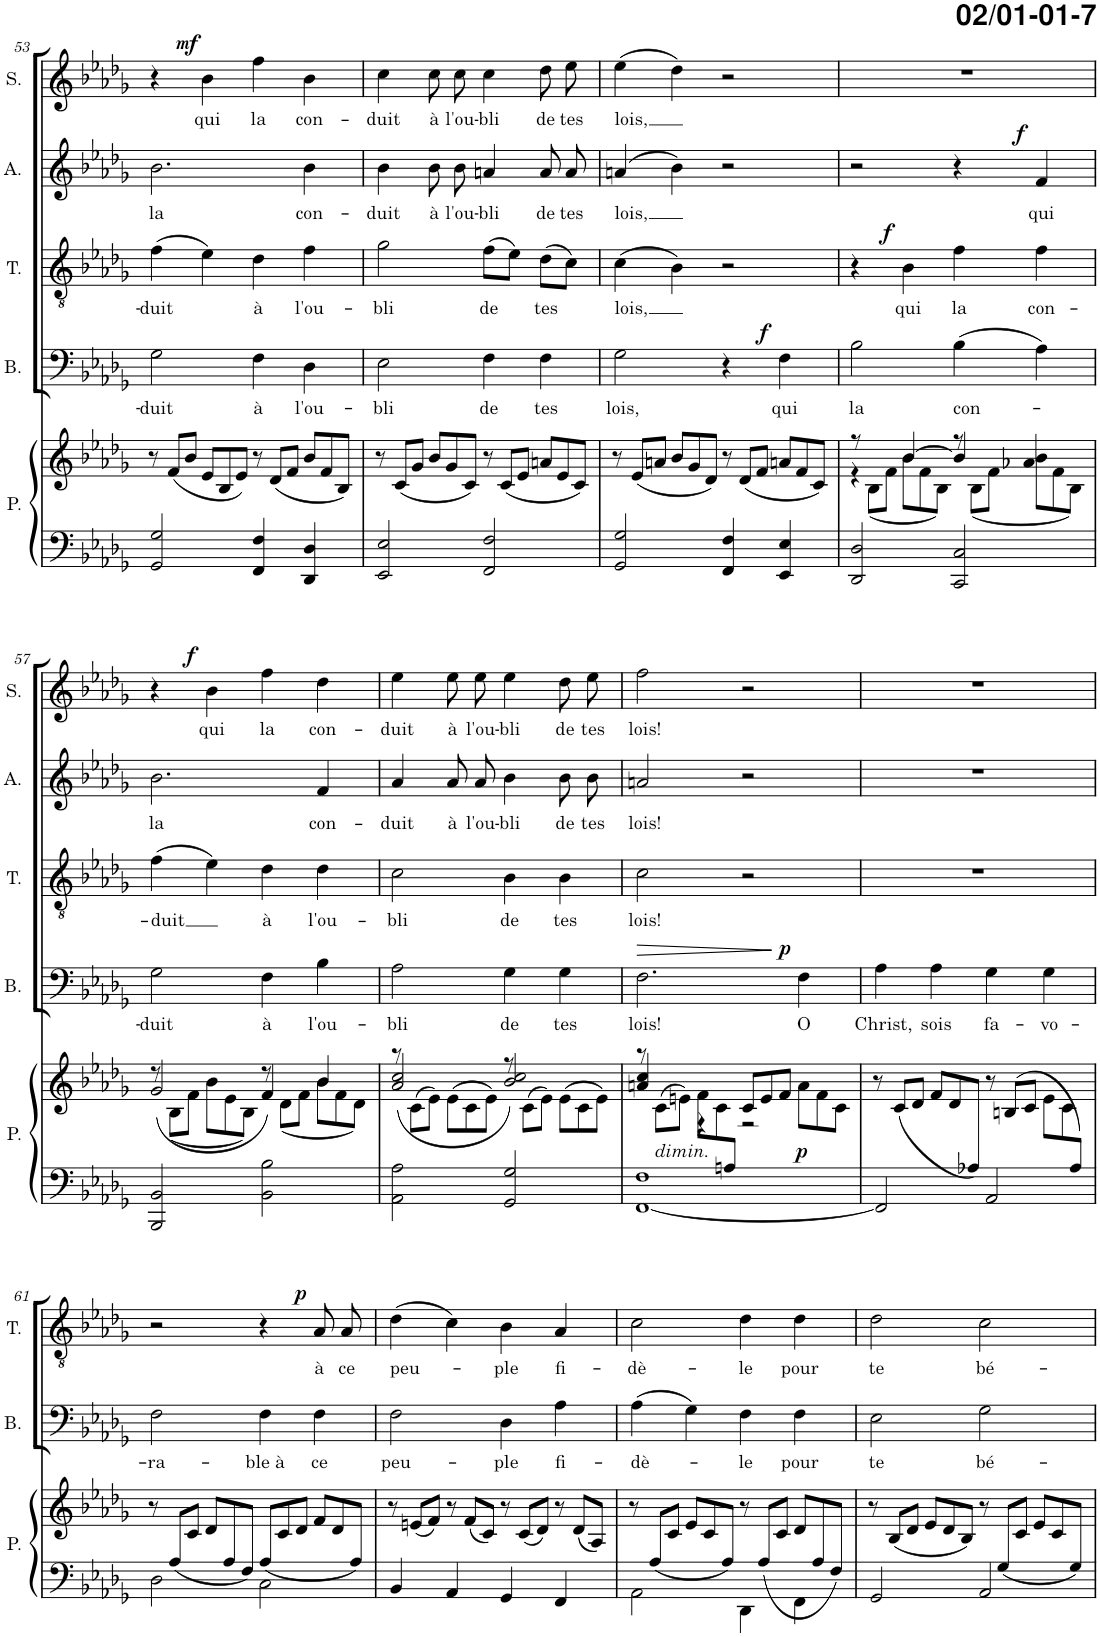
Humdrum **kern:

**kern	**kern	**dynam	**kern	**text	**dynam	**kern	**text	**dynam	**kern	**text	**dynam	**kern	**text	**dynam
*part5	*part5	*part5	*part4	*part4	*part4	*part3	*part3	*part3	*part2	*part2	*part2	*part1	*part1	*part1
*staff6	*staff5	*staff5/6	*staff4	*staff4	*staff4	*staff3	*staff3	*staff3	*staff2	*staff2	*staff2	*staff1	*staff1	*staff1
*I"Piano	*	*	*I"Bass	*	*	*I"Tenor	*	*	*I"Alto	*	*	*I"Soprano	*	*
*I'P.	*	*	*I'B.	*	*	*I'T.	*	*	*I'A.	*	*	*I'S.	*	*
!!LO:PB:g=z
*clefF4	*clefG2	*	*clefF4	*	*	*clefGv2	*	*	*clefG2	*	*	*clefG2	*	*
*k[b-e-a-d-g-]	*k[b-e-a-d-g-]	*	*k[b-e-a-d-g-]	*	*	*k[b-e-a-d-g-]	*	*	*k[b-e-a-d-g-]	*	*	*k[b-e-a-d-g-]	*	*
*M4/4	*M4/4	*	*M4/4	*	*	*M4/4	*	*	*M4/4	*	*	*M4/4	*	*
*met(c)	*met(c)	*	*met(c)	*	*	*met(c)	*	*	*met(c)	*	*	*met(c)	*	*
*	*Xtuplet	*	*	*	*	*	*	*	*	*	*	*	*	*
=53	=53	=53	=53	=53	=53	=53	=53	=53	=53	=53	=53	=53	=53	=53
!	!	!	!	!LO:LY:b	!	!	!LO:LY:b	!	!	!LO:LY:b	!	!	!	!
2GG-/ 2G-/	12r	.	2G-\	-duit	.	(4f\	-duit	.	2.b-\	la	.	4r	.	.
.	(12f/L	.	.	.	.	.	.	.	.	.	.	.	.	.
.	12b-/J	.	.	.	.	.	.	.	.	.	.	.	.	.
!	!	!	!	!	!	!	!	!	!	!	!	!	!LO:LY:b	!LO:DY:a
.	12e-/L	.	.	.	.	4e-\)	.	.	.	.	.	4b-\	qui	mf
.	12B-/	.	.	.	.	.	.	.	.	.	.	.	.	.
.	12e-/J)	.	.	.	.	.	.	.	.	.	.	.	.	.
!	!	!	!	!LO:LY:b	!	!	!LO:LY:b	!	!	!	!	!	!LO:LY:b	!
4FF/ 4F/	12r	.	4F\	à	.	4d-\	à	.	.	.	.	4ff\	la	.
.	(12d-/L	.	.	.	.	.	.	.	.	.	.	.	.	.
.	12f/J	.	.	.	.	.	.	.	.	.	.	.	.	.
!	!	!	!	!LO:LY:b	!	!	!LO:LY:b	!	!	!LO:LY:b	!	!	!LO:LY:b	!
4DD-/ 4D-/	12b-/L	.	4D-\	l'ou-	.	4f\	l'ou-	.	4b-\	con-	.	4b-\	con-	.
.	12f/	.	.	.	.	.	.	.	.	.	.	.	.	.
.	12B-/J)	.	.	.	.	.	.	.	.	.	.	.	.	.
=54	=54	=54	=54	=54	=54	=54	=54	=54	=54	=54	=54	=54	=54	=54
!	!	!	!	!LO:LY:b	!	!	!LO:LY:b	!	!	!LO:LY:b	!	!	!LO:LY:b	!
2EE-/ 2E-/	12r	.	2E-\	-bli	.	2g-\	-bli	.	4b-\	-duit	.	4cc\	-duit	.
.	(12c/L	.	.	.	.	.	.	.	.	.	.	.	.	.
.	12g-/J	.	.	.	.	.	.	.	.	.	.	.	.	.
!	!	!	!	!	!	!	!	!	!	!LO:LY:b	!	!	!LO:LY:b	!
.	12b-/L	.	.	.	.	.	.	.	8b-\L	à	.	8cc\L	à	.
.	12g-/	.	.	.	.	.	.	.	.	.	.	.	.	.
!	!	!	!	!	!	!	!	!	!	!LO:LY:b	!	!	!LO:LY:b	!
.	.	.	.	.	.	.	.	.	8b-\J	l'ou-	.	8cc\J	l'ou-	.
.	12c/J)	.	.	.	.	.	.	.	.	.	.	.	.	.
!	!	!	!	!LO:LY:b	!	!	!LO:LY:b	!	!	!LO:LY:b	!	!	!LO:LY:b	!
2FF/ 2F/	12r	.	4F\	de	.	(8f\L	de	.	4an/	-bli	.	4cc\	-bli	.
.	(12c/L	.	.	.	.	.	.	.	.	.	.	.	.	.
.	.	.	.	.	.	8e-\J)	.	.	.	.	.	.	.	.
.	12e-/J	.	.	.	.	.	.	.	.	.	.	.	.	.
!	!	!	!	!LO:LY:b	!	!	!LO:LY:b	!	!	!LO:LY:b	!	!	!LO:LY:b	!
.	12an/L	.	4F\	tes	.	(8d-\L	tes	.	8a/L	de	.	8dd-\L	de	.
.	12e-/	.	.	.	.	.	.	.	.	.	.	.	.	.
!	!	!	!	!	!	!	!	!	!	!LO:LY:b	!	!	!LO:LY:b	!
.	.	.	.	.	.	8c\J)	.	.	8a/J	tes	.	8ee-\J	tes	.
.	12c/J)	.	.	.	.	.	.	.	.	.	.	.	.	.
=55	=55	=55	=55	=55	=55	=55	=55	=55	=55	=55	=55	=55	=55	=55
!	!	!	!	!LO:LY:b	!	!	!LO:LY:b	!	!	!LO:LY:b	!	!	!LO:LY:b	!
2GG-/ 2G-/	12r	.	2G-\	lois,	.	(4c\	lois,	.	(4an/	lois,	.	(4ee-\	lois,	.
.	(12e-/L	.	.	.	.	.	.	.	.	.	.	.	.	.
.	12an/J	.	.	.	.	.	.	.	.	.	.	.	.	.
.	12b-/L	.	.	.	.	4B-\)	.	.	4b-\)	.	.	4dd-\)	.	.
.	12g-/	.	.	.	.	.	.	.	.	.	.	.	.	.
.	12d-/J)	.	.	.	.	.	.	.	.	.	.	.	.	.
4FF/ 4F/	12r	.	4r	.	.	2r	.	.	2r	.	.	2r	.	.
.	(12d-/L	.	.	.	.	.	.	.	.	.	.	.	.	.
.	12f/J	.	.	.	.	.	.	.	.	.	.	.	.	.
!	!	!	!	!LO:LY:b	!LO:DY:a	!	!	!	!	!	!	!	!	!
4EE-/ 4E-/	12an/L	.	4F\	qui	f	.	.	.	.	.	.	.	.	.
.	12f/	.	.	.	.	.	.	.	.	.	.	.	.	.
.	12c/J)	.	.	.	.	.	.	.	.	.	.	.	.	.
=56	=56	=56	=56	=56	=56	=56	=56	=56	=56	=56	=56	=56	=56	=56
*	*^	*	*	*	*	*	*	*	*	*	*	*	*	*
!	!	!	!	!	!LO:LY:b	!	!	!	!	!	!	!	!	!	!
2DD-/ 2D-/	12r	4r	.	2B-\	la	.	4r	.	.	2r	.	.	1r	.	.
.	(<12B-\L	.	.	.	.	.	.	.	.	.	.	.	.	.	.
.	12f\J	.	.	.	.	.	.	.	.	.	.	.	.	.	.
!	!	!	!	!	!	!	!	!LO:LY:b	!LO:DY:a	!	!	!	!	!	!
.	12b-\L	[4b-/	.	.	.	.	4B-\	qui	f	.	.	.	.	.	.
.	12f\	.	.	.	.	.	.	.	.	.	.	.	.	.	.
.	12B-\J)	.	.	.	.	.	.	.	.	.	.	.	.	.	.
!	!	!	!	!	!LO:LY:b	!	!	!LO:LY:b	!	!	!	!	!	!	!
2CC/ 2C/	12r	4b-/]	.	(4B-\	con-	.	4f\	la	.	4r	.	.	.	.	.
.	(<12B-\L	.	.	.	.	.	.	.	.	.	.	.	.	.	.
.	12f\J	.	.	.	.	.	.	.	.	.	.	.	.	.	.
!	!	!	!	!	!	!	!	!LO:LY:b	!	!	!LO:LY:b	!LO:DY:a	!	!	!
.	12b-\L	4a-X/	.	4A-\)	.	.	4f\	con-	.	4f/	qui	f	.	.	.
.	12f\	.	.	.	.	.	.	.	.	.	.	.	.	.	.
.	12B-\J)	.	.	.	.	.	.	.	.	.	.	.	.	.	.
!!LO:LB:g=z
=57	=57	=57	=57	=57	=57	=57	=57	=57	=57	=57	=57	=57	=57	=57	=57
!	!	!	!	!	!LO:LY:b	!	!	!LO:LY:b	!	!	!LO:LY:b	!	!	!	!
2BBB-/ 2BB-/	12r	(2g-/	.	2G-\	-duit	.	(4f\	-duit	.	2.b-\	la	.	4r	.	.
.	(<12B-\L	.	.	.	.	.	.	.	.	.	.	.	.	.	.
.	12f\J	.	.	.	.	.	.	.	.	.	.	.	.	.	.
!	!	!	!	!	!	!	!	!	!	!	!	!	!	!LO:LY:b	!LO:DY:a
.	12b-\L	.	.	.	.	.	4e-\)	.	.	.	.	.	4b-\	qui	f
.	12e-\	.	.	.	.	.	.	.	.	.	.	.	.	.	.
.	12B-\J)	.	.	.	.	.	.	.	.	.	.	.	.	.	.
!	!	!	!	!	!LO:LY:b	!	!	!LO:LY:b	!	!	!	!	!	!LO:LY:b	!
2BB-\ 2B-\	12r	4f/)	.	4F\	à	.	4d-\	à	.	.	.	.	4ff\	la	.
.	(<12d-\L	.	.	.	.	.	.	.	.	.	.	.	.	.	.
.	12f\J	.	.	.	.	.	.	.	.	.	.	.	.	.	.
!	!	!	!	!	!LO:LY:b	!	!	!LO:LY:b	!	!	!LO:LY:b	!	!	!LO:LY:b	!
.	12b-\L	4b-/	.	4B-\	l'ou-	.	4d-\	l'ou-	.	4f/	con-	.	4dd-\	con-	.
.	12f\	.	.	.	.	.	.	.	.	.	.	.	.	.	.
.	12d-\J)	.	.	.	.	.	.	.	.	.	.	.	.	.	.
=58	=58	=58	=58	=58	=58	=58	=58	=58	=58	=58	=58	=58	=58	=58	=58
!	!	!	!	!	!LO:LY:b	!	!	!LO:LY:b	!	!	!LO:LY:b	!	!	!LO:LY:b	!
2AA-\ 2A-\	12r	(2a-/ 2cc/	.	2A-\	-bli	.	2c\	-bli	.	4a-/	-duit	.	4ee-\	-duit	.
.	(>12c\L	.	.	.	.	.	.	.	.	.	.	.	.	.	.
.	12e-\J)	.	.	.	.	.	.	.	.	.	.	.	.	.	.
!	!	!	!	!	!	!	!	!	!	!	!LO:LY:b	!	!	!LO:LY:b	!
.	(>12e-\L	.	.	.	.	.	.	.	.	8a-/L	à	.	8ee-\L	à	.
.	12c\	.	.	.	.	.	.	.	.	.	.	.	.	.	.
!	!	!	!	!	!	!	!	!	!	!	!LO:LY:b	!	!	!LO:LY:b	!
.	.	.	.	.	.	.	.	.	.	8a-/J	l'ou-	.	8ee-\J	l'ou-	.
.	12e-\J)	.	.	.	.	.	.	.	.	.	.	.	.	.	.
!	!	!	!	!	!LO:LY:b	!	!	!LO:LY:b	!	!	!LO:LY:b	!	!	!LO:LY:b	!
2GG-/ 2G-/	12r	2b-/ 2cc/)	.	4G-\	de	.	4B-\	de	.	4b-\	-bli	.	4ee-\	-bli	.
.	(>12c\L	.	.	.	.	.	.	.	.	.	.	.	.	.	.
.	12e-\J)	.	.	.	.	.	.	.	.	.	.	.	.	.	.
!	!	!	!	!	!LO:LY:b	!	!	!LO:LY:b	!	!	!LO:LY:b	!	!	!LO:LY:b	!
.	(>12e-\L	.	.	4G-\	tes	.	4B-\	tes	.	8b-\L	de	.	8dd-\L	de	.
.	12c\	.	.	.	.	.	.	.	.	.	.	.	.	.	.
!	!	!	!	!	!	!	!	!	!	!	!LO:LY:b	!	!	!LO:LY:b	!
.	.	.	.	.	.	.	.	.	.	8b-\J	tes	.	8ee-\J	tes	.
.	12e-\J)	.	.	.	.	.	.	.	.	.	.	.	.	.	.
=59	=59	=59	=59	=59	=59	=59	=59	=59	=59	=59	=59	=59	=59	=59	=59
*^	*	*	*	*	*	*	*	*	*	*	*	*	*	*	*
!	!	!	!	!	!	!LO:LY:b	!LO:HP:b	!	!LO:LY:b	!	!	!LO:LY:b	!	!	!LO:LY:b	!
12%5ryy	[1FF 1F	12r	4an/ 4cc/	.	2.F\	lois!	>	2c\	lois!	.	2an/	lois!	.	2ff\	lois!	.
!	!	!LO:TX:b:i:t=dimin.	!	!	!	!	!	!	!	!	!	!	!	!	!	!
.	.	(>12c\L	.	.	.	.	.	.	.	.	.	.	.	.	.	.
.	.	12en\J)	.	.	.	.	.	.	.	.	.	.	.	.	.	.
.	.	12f\L	4r	.	.	.	.	.	.	.	.	.	.	.	.	.
.	.	12c\	.	.	.	.	.	.	.	.	.	.	.	.	.	.
12An/J	.	12ryy	.	.	.	.	.	.	.	.	.	.	.	.	.	.
2ryy	.	12c/L	2r	.	.	.	.	2r	.	.	2r	.	.	2r	.	.
.	.	12e/	.	.	.	.	.	.	.	.	.	.	.	.	.	.
.	.	12f/J	.	.	.	.	.	.	.	.	.	.	.	.	.	.
!	!	!	!	!LO:DY:b	!	!LO:LY:b	!LO:DY:n=1:a	!	!	!	!	!	!	!	!	!
.	.	12a\L	.	p	4F\	O	] p	.	.	.	.	.	.	.	.	.
.	.	12f\	.	.	.	.	.	.	.	.	.	.	.	.	.	.
.	.	12c\J	.	.	.	.	.	.	.	.	.	.	.	.	.	.
*	*	*v	*v	*	*	*	*	*	*	*	*	*	*	*	*	*
=60	=60	=60	=60	=60	=60	=60	=60	=60	=60	=60	=60	=60	=60	=60	=60
!	!	!	!	!	!LO:LY:b	!	!	!	!	!	!	!	!	!	!
12%5ryy	2FF/]	12r	.	4A-\	Christ,	.	1r	.	.	1r	.	.	1r	.	.
.	.	(12c/L	.	.	.	.	.	.	.	.	.	.	.	.	.
.	.	12d-/J	.	.	.	.	.	.	.	.	.	.	.	.	.
!	!	!	!	!	!LO:LY:b	!	!	!	!	!	!	!	!	!	!
.	.	12f/L	.	4A-\	sois	.	.	.	.	.	.	.	.	.	.
.	.	12d-/	.	.	.	.	.	.	.	.	.	.	.	.	.
12A-X/J)	.	12ryy	.	.	.	.	.	.	.	.	.	.	.	.	.
!	!	!	!	!	!LO:LY:b	!	!	!	!	!	!	!	!	!	!
12%5ryy	2AA-/	12r	.	4G-\	fa-	.	.	.	.	.	.	.	.	.	.
.	.	(12Bn/L	.	.	.	.	.	.	.	.	.	.	.	.	.
.	.	12c/J	.	.	.	.	.	.	.	.	.	.	.	.	.
!	!	!	!	!	!LO:LY:b	!	!	!	!	!	!	!	!	!	!
.	.	12e-\L	.	4G-\	-vo-	.	.	.	.	.	.	.	.	.	.
.	.	12c\	.	.	.	.	.	.	.	.	.	.	.	.	.
12A-/J)	.	12ryy	.	.	.	.	.	.	.	.	.	.	.	.	.
!!LO:LB:g=z
=61	=61	=61	=61	=61	=61	=61	=61	=61	=61	=61	=61	=61	=61	=61	=61
!	!	!	!	!	!LO:LY:b	!	!	!	!	!	!	!	!	!	!
12ryy	2D-\	12r	.	2F\	-ra-	.	2r	.	.	1r	.	.	1r	.	.
12A-/L	.	12ryy	.	.	.	.	.	.	.	.	.	.	.	.	.
6ryy	.	12c/J	.	.	.	.	.	.	.	.	.	.	.	.	.
.	.	12d-/L	.	.	.	.	.	.	.	.	.	.	.	.	.
12A-/	.	4ryy	.	.	.	.	.	.	.	.	.	.	.	.	.
12F/J	.	.	.	.	.	.	.	.	.	.	.	.	.	.	.
*Xtuplet	*	*	*	*	*	*	*	*	*	*	*	*	*	*	*
!	!	!	!	!	!LO:LY:b	!	!	!	!	!	!	!	!	!	!
12A-/L	2C\	.	.	4F\	-ble à	.	4r	.	.	.	.	.	.	.	.
3ryy	.	12c/	.	.	.	.	.	.	.	.	.	.	.	.	.
.	.	12d-/J	.	.	.	.	.	.	.	.	.	.	.	.	.
!	!	!	!	!	!LO:LY:b	!	!	!LO:LY:b	!LO:DY:a	!	!	!	!	!	!
.	.	12f/L	.	4F\	ce	.	8A-/	à	p	.	.	.	.	.	.
.	.	12d-/	.	.	.	.	.	.	.	.	.	.	.	.	.
!	!	!	!	!	!	!	!	!LO:LY:b	!	!	!	!	!	!	!
.	.	.	.	.	.	.	8A-/	ce	.	.	.	.	.	.	.
12A-/J	.	12ryy	.	.	.	.	.	.	.	.	.	.	.	.	.
*v	*v	*	*	*	*	*	*	*	*	*	*	*	*	*	*
=62	=62	=62	=62	=62	=62	=62	=62	=62	=62	=62	=62	=62	=62	=62
!	!	!	!	!LO:LY:b	!	!	!LO:LY:b	!	!	!	!	!	!	!
4BB-/	12r	.	2F\	peu-	.	(4d-\	peu-	.	1r	.	.	1r	.	.
.	(<12en/L	.	.	.	.	.	.	.	.	.	.	.	.	.
.	12f/J)	.	.	.	.	.	.	.	.	.	.	.	.	.
4AA-/	12r	.	.	.	.	4c\)	.	.	.	.	.	.	.	.
.	(12f/L	.	.	.	.	.	.	.	.	.	.	.	.	.
.	12c/J)	.	.	.	.	.	.	.	.	.	.	.	.	.
!	!	!	!	!LO:LY:b	!	!	!LO:LY:b	!	!	!	!	!	!	!
4GG-/	12r	.	4D-\	-ple	.	4B-\	-ple	.	.	.	.	.	.	.
.	(12c/L	.	.	.	.	.	.	.	.	.	.	.	.	.
.	12d-/J)	.	.	.	.	.	.	.	.	.	.	.	.	.
!	!	!	!	!LO:LY:b	!	!	!LO:LY:b	!	!	!	!	!	!	!
4FF/	12r	.	4A-\	fi-	.	4A-/	fi-	.	.	.	.	.	.	.
.	(12d-/L	.	.	.	.	.	.	.	.	.	.	.	.	.
.	12A-/J)	.	.	.	.	.	.	.	.	.	.	.	.	.
=63	=63	=63	=63	=63	=63	=63	=63	=63	=63	=63	=63	=63	=63	=63
*^	*	*	*	*	*	*	*	*	*	*	*	*	*	*
!	!	!	!	!	!LO:LY:b	!	!	!LO:LY:b	!	!	!	!	!	!	!
12ryy	2AA-\	12r	.	(4A-\	-dè-	.	2c\	-dè-	.	1r	.	.	1r	.	.
12A-/L	.	12ryy	.	.	.	.	.	.	.	.	.	.	.	.	.
4ryy	.	12c/J	.	.	.	.	.	.	.	.	.	.	.	.	.
.	.	12e-/L	.	4G-\)	.	.	.	.	.	.	.	.	.	.	.
.	.	12c/	.	.	.	.	.	.	.	.	.	.	.	.	.
12A-/J	.	12ryy	.	.	.	.	.	.	.	.	.	.	.	.	.
!	!	!	!	!	!LO:LY:b	!	!	!LO:LY:b	!	!	!	!	!	!	!
12ryy	4DD-\	12r	.	4F\	-le	.	4d-\	-le	.	.	.	.	.	.	.
12A-/L	.	12ryy	.	.	.	.	.	.	.	.	.	.	.	.	.
6ryy	.	12c/J	.	.	.	.	.	.	.	.	.	.	.	.	.
!	!	!	!	!	!LO:LY:b	!	!	!LO:LY:b	!	!	!	!	!	!	!
.	4FF\	12d-/L	.	4F\	pour	.	4d-\	pour	.	.	.	.	.	.	.
12A-/	.	6ryy	.	.	.	.	.	.	.	.	.	.	.	.	.
12F/J	.	.	.	.	.	.	.	.	.	.	.	.	.	.	.
=64	=64	=64	=64	=64	=64	=64	=64	=64	=64	=64	=64	=64	=64	=64	=64
!	!	!	!	!	!LO:LY:b	!	!	!LO:LY:b	!	!	!	!	!	!	!
12%7ryy	2GG-/	12r	.	2E-\	te	.	2d-\	te	.	1r	.	.	1r	.	.
.	.	(<12B-/L	.	.	.	.	.	.	.	.	.	.	.	.	.
.	.	12d-/J	.	.	.	.	.	.	.	.	.	.	.	.	.
.	.	12e-/L	.	.	.	.	.	.	.	.	.	.	.	.	.
.	.	12d-/	.	.	.	.	.	.	.	.	.	.	.	.	.
.	.	12B-/J)	.	.	.	.	.	.	.	.	.	.	.	.	.
!	!	!	!	!	!LO:LY:b	!	!	!LO:LY:b	!	!	!	!	!	!	!
.	2AA-/	12r	.	2G-\	bé-	.	2c\	bé-	.	.	.	.	.	.	.
12G-/L	.	12ryy	.	.	.	.	.	.	.	.	.	.	.	.	.
4ryy	.	12c/J	.	.	.	.	.	.	.	.	.	.	.	.	.
.	.	12e-/L	.	.	.	.	.	.	.	.	.	.	.	.	.
.	.	12c/	.	.	.	.	.	.	.	.	.	.	.	.	.
12G-/J	.	12ryy	.	.	.	.	.	.	.	.	.	.	.	.	.
*v	*v	*	*	*	*	*	*	*	*	*	*	*	*	*	*
=	=	=	=	=	=	=	=	=	=	=	=	=	=	=
*-	*-	*-	*-	*-	*-	*-	*-	*-	*-	*-	*-	*-	*-	*-
